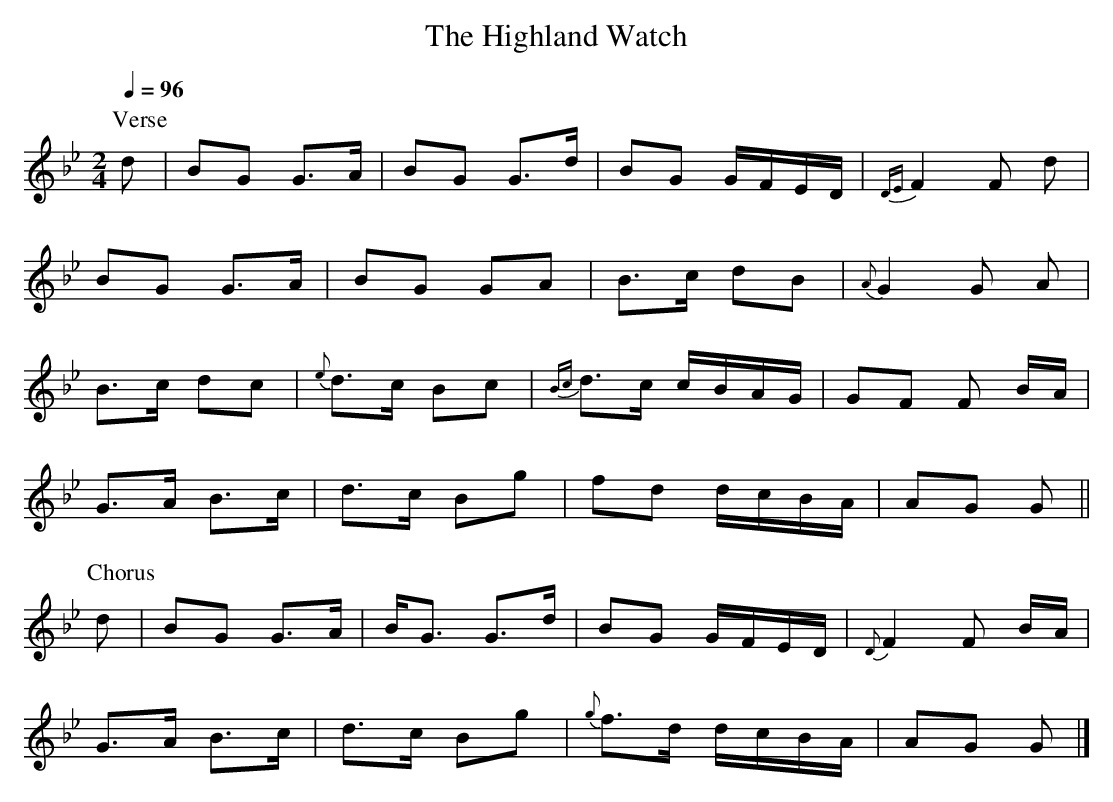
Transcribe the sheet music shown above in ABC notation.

X:1
T:The Highland Watch
M:2/4
L:1/8
Q:1/4=96
K:G Minor
P:Verse
d   |BG G>A |   BG  G>d|    BG  G/F/E/D/|{DE}F2 F d   |
     BG G>A |   BG  GA |    B>c dB      | {A}G2 G A   |
     B>c dc |{e}d>c Bc |{Bc}d>c c/B/A/G/|    GF F B/A/|
     G>A B>c|   d>c Bg |    fd  d/c/B/A/|    AG G    ||
P:Chorus
d   |BG  G>A|   B<G G>d|    BG  G/F/E/D/| {D}F2 F B/A/|
     G>A B>c|   d>c Bg | {g}f>d d/c/B/A/|    AG G    |]
